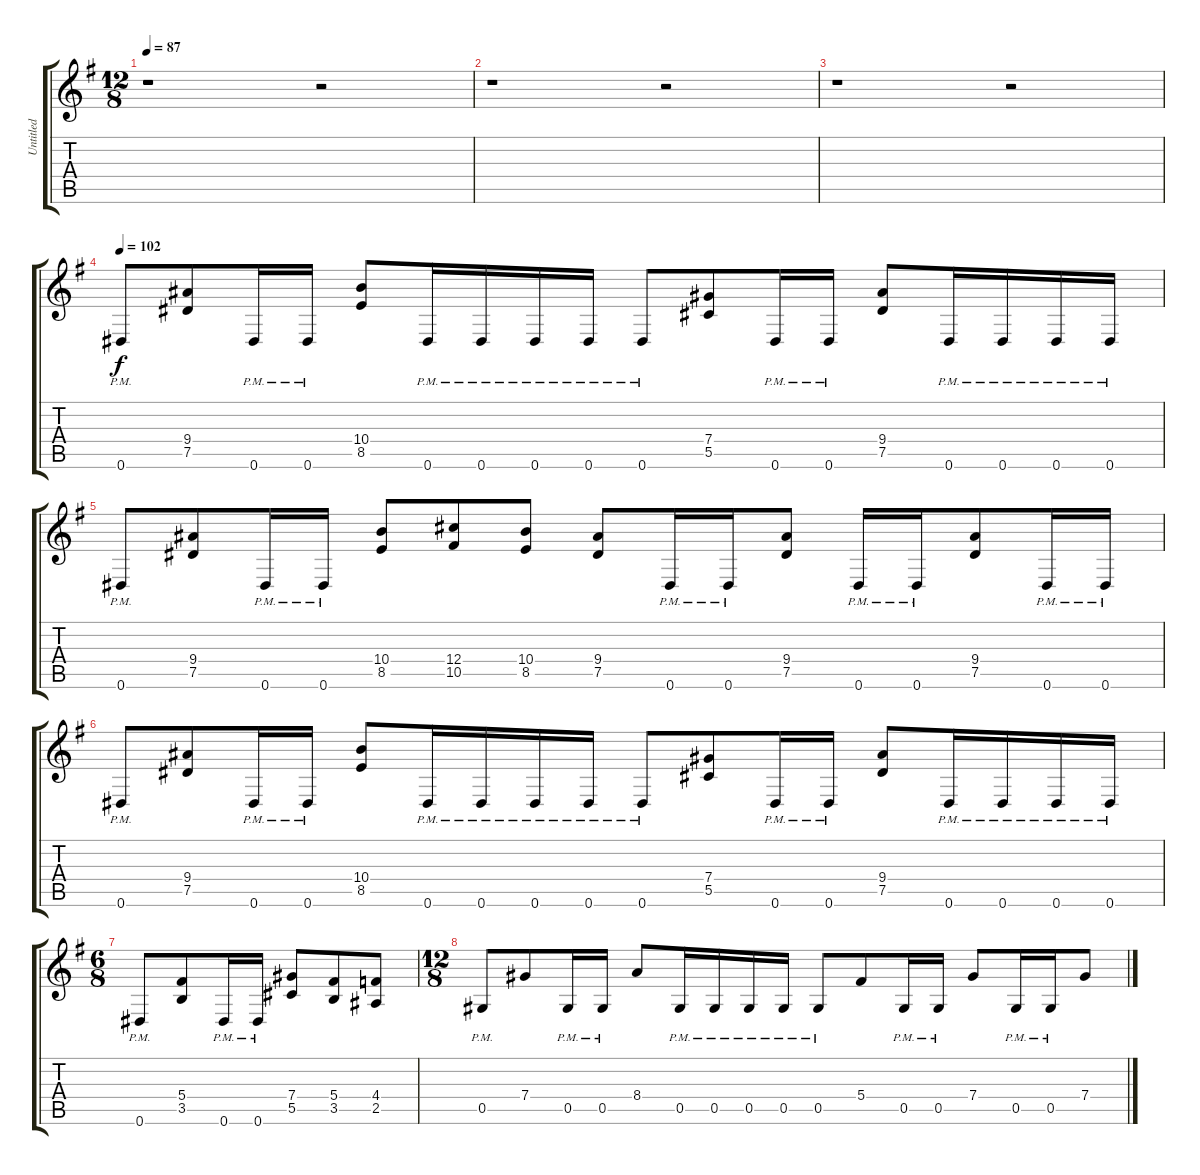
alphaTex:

\track ("Untitled" "Untitled") {instrument distortionguitar}
\staff {score tabs}
\tuning (Eb4 Bb3 Gb3 Db3 Ab2 Eb2) {hide}
\ts (12 8)
\tempo 87
\clef g2
\ks g
r.1{dy f} r.2 |
r.1 r.2 |
r.1 r.2 |
\tempo 102
0.6{pm}.8 (9.4 7.5).8 0.6{pm}.16 0.6{pm}.16 (10.4 8.5).8 0.6{pm}.16 0.6{pm}.16 0.6{pm}.16 0.6{pm}.16 0.6{pm}.8 (7.4 5.5).8 0.6{pm}.16 0.6{pm}.16 (9.4 7.5).8 0.6{pm}.16 0.6{pm}.16 0.6{pm}.16 0.6{pm}.16 |
0.6{pm}.8 (9.4 7.5).8 0.6{pm}.16 0.6{pm}.16 (10.4 8.5).8 (12.4 10.5).8 (10.4 8.5).8 (9.4 7.5).8 0.6{pm}.16 0.6{pm}.16 (9.4 7.5).8 0.6{pm}.16 0.6{pm}.16 (9.4 7.5).8 0.6{pm}.16 0.6{pm}.16 |
0.6{pm}.8 (9.4 7.5).8 0.6{pm}.16 0.6{pm}.16 (10.4 8.5).8 0.6{pm}.16 0.6{pm}.16 0.6{pm}.16 0.6{pm}.16 0.6{pm}.8 (7.4 5.5).8 0.6{pm}.16 0.6{pm}.16 (9.4 7.5).8 0.6{pm}.16 0.6{pm}.16 0.6{pm}.16 0.6{pm}.16 |
\ts (6 8)
0.6{pm}.8 (5.4 3.5).8 0.6{pm}.16 0.6{pm}.16 (7.4 5.5).8 (5.4 3.5).8 (4.4 2.5).8 |
\ts (12 8)
0.5{pm}.8 7.4.8 0.5{pm}.16 0.5{pm}.16 8.4.8 0.5{pm}.16 0.5{pm}.16 0.5{pm}.16 0.5{pm}.16 0.5{pm}.8 5.4.8 0.5{pm}.16 0.5{pm}.16 7.4.8 0.5{pm}.16 0.5{pm}.16 7.4.8
